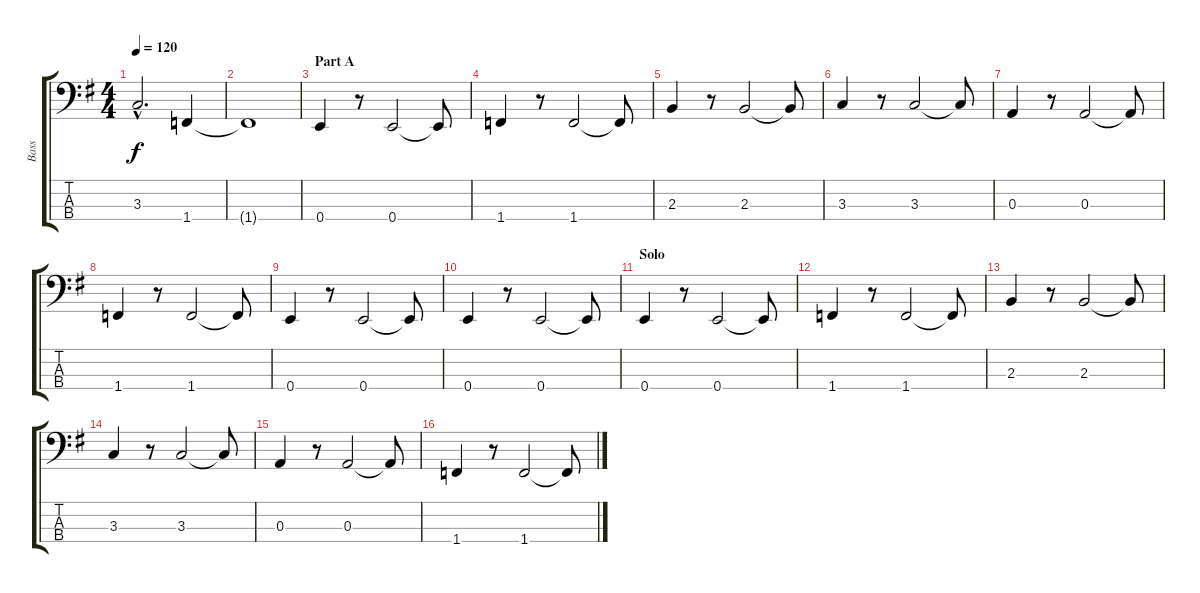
\track ("Bass" "Bass") {instrument electricbassfinger}
\staff {score tabs}
\tuning (G2 D2 A1 E1) {hide}
\ts (4 4)
\tempo 120
\clef f4
\ks eminor
3.3{hac}.2{d dy f} 1.4.4 |
1.4{t}.1 |
\section ("" "Part A")
0.4.4 r.8 0.4.2 0.4{t}.8 |
1.4.4 r.8 1.4.2 1.4{t}.8 |
2.3.4 r.8 2.3.2 2.3{t}.8 |
3.3.4 r.8 3.3.2 3.3{t}.8 |
0.3.4 r.8 0.3.2 0.3{t}.8 |
1.4.4 r.8 1.4.2 1.4{t}.8 |
0.4.4 r.8 0.4.2 0.4{t}.8 |
0.4.4 r.8 0.4.2 0.4{t}.8 |
\section ("" "Solo")
0.4.4 r.8 0.4.2 0.4{t}.8 |
1.4.4 r.8 1.4.2 1.4{t}.8 |
2.3.4 r.8 2.3.2 2.3{t}.8 |
3.3.4 r.8 3.3.2 3.3{t}.8 |
0.3.4 r.8 0.3.2 0.3{t}.8 |
1.4.4 r.8 1.4.2 1.4{t}.8
